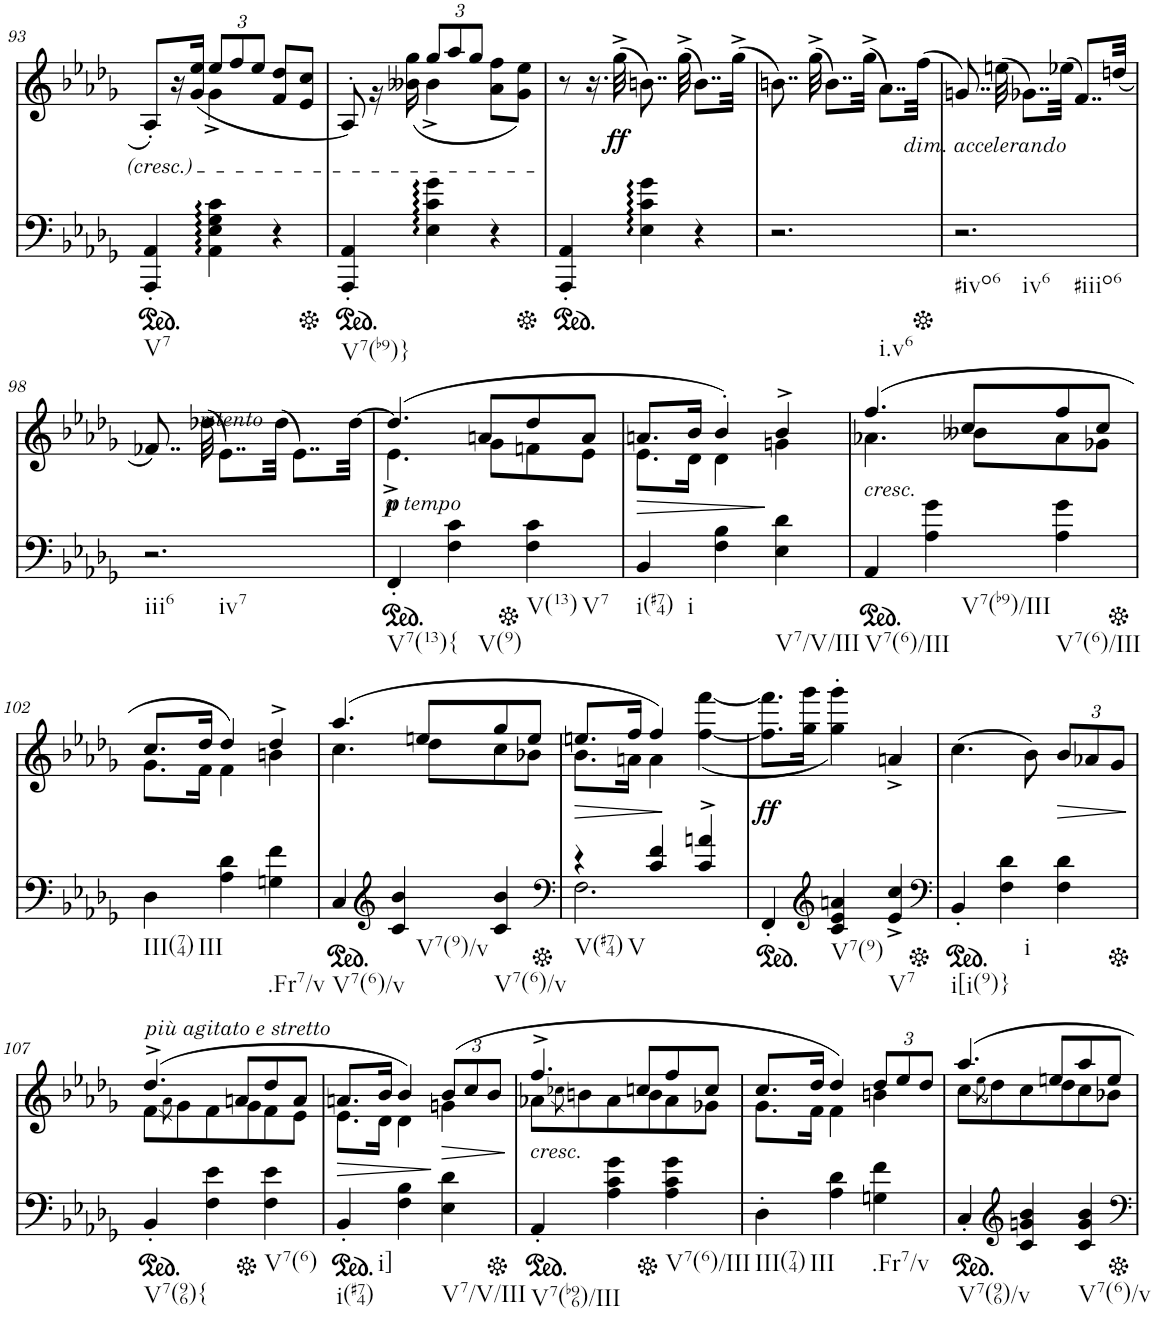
**kern	**kern	**dynam
*part2	*part1	*part1
*staff2	*staff1	*staff1
*I"piano	*I"piano	*
*I'Pno	*I'Pno	*
!!LO:PB:g=z
*clefF4	*clefG2	*
*k[b-e-a-d-g-]	*k[b-e-a-d-g-]	*
*M3/4	*M3/4	*
*ped	*	*
=93	=93	=93
*	*^	*
!LO:TX:b:t=V7	!	!	!
4AAA-/' 4AA-/'	8A-'/L	4ryy	.
.	16r	.	.
.	(16g-/ 16ee-/JJ	.	.
*	*Xbrackettup	*	*
4AA-\ 4E-\ 4G-\ 4c\	12ee-/L	4g-^\	.
.	12ff/	.	.
.	12ee-/J	.	.
4r	8f/ 8dd-/L	4ryy	.
.	8e-/ 8cc/J	.	.
=94	=94	=94	=94
*Xped	*	*	*
*ped	*	*	*
!LO:TX:b:t=V7(b9)}	!	!	!
4AAA-/' 4AA-/'	4ryy	8A-'/)	.
.	.	16r	.
.	.	(16b--X\ 16gg-\	.
4E-\ 4c\ 4g-\	12gg-/L	4b--^\	.
.	12aa-/	.	.
.	12gg-/J	.	.
4r	4ryy	8a-\ 8ff\L	.
.	.	8g-\ 8ee-\J)	.
*	*v	*v	*
=95	=95	=95
*Xped	*	*
*ped	*	*
4AAA-/' 4AA-/'	8r	.
.	16.r	.
!	!	!LO:DY:b
.	(32gg-^\	ff
4E-\ 4c\ 4g-\	8..bn\)	.
.	(32gg-^\	.
4r	8..b\L)	.
.	(32gg-^\Jkk	.
=96	=96	=96
!LO:TX:b:t=i.v6	!	!
2.r	8..bn\)	.
.	(32gg-^\	.
.	8..b\L)	.
.	(32gg-^\Jkk	.
!	!LO:TX:b:i:t=dim.	!
.	8..a-\L)	.
.	(32ff\Jkk	.
=97	=97	=97
*Xped	*	*
!	!LO:TX:b:i:t=accelerando	!
!LO:TX:b:t=#ivo6	!	!
!LO:TX:b:t=iv6	!	!
!LO:TX:b:t=#iiio6	!	!
2.r	8..gn/)	.
.	(32een\	.
.	8..g-X\L)	.
.	(32ee-X\Jkk	.
.	8..f/L)	.
.	(32ddn/Jkk	.
!!LO:LB:g=z
=98	=98	=98
!LO:TX:b:t=iii6	!	!
!LO:TX:b:t=iv7	!	!
2.r	8..f-X/)	.
!	!LO:TX:b:i:t=ritento	!
.	(32dd-X\	.
.	8..e-\L)	.
.	(32dd-\Jkk	.
.	8..e-\L)	.
.	[32dd-\Jkk	.
=99	=99	=99
*ped	*	*
*	*^	*
!	!LO:TX:b:i:t=a tempo	!	!
!LO:TX:b:t=V7(13){	!	!	!
!	!	!	!LO:DY:b
4FF'/	(4.dd-/]	4.e-^\	p
!LO:TX:b:t=V(9)	!	!	!
4F\ 4c\	.	.	.
.	8an/L	8g-\L	.
*Xped	*	*	*
!LO:TX:b:t=V(13)	!	!	!
!LO:TX:b:t=V7	!	!	!
4F\ 4c\	8dd-/	8fn\	.
.	8a/J	8e-\J	.
=100	=100	=100	=100
!LO:TX:b:t=i(#74)	!	!	!
!LO:TX:b:t=i	!	!	!
!	!	!	!LO:HP:b
4BB-/	8.an/L	8.e-\L	>
.	16b-/Jk	16d-\Jk	.
4F\ 4B-\	4b-'/)	4d-\	.
!LO:TX:b:t=V7/V/III	!	!	!
4E-\ 4d-\	4b-^/	4gn\	]
=101	=101	=101	=101
*ped	*	*	*
!	!LO:TX:b:i:t=cresc.	!	!
!LO:TX:b:t=V7(6)/III	!	!	!
4AA-/	(4.ff/	4.a-X\	.
!LO:TX:b:t=V7(b9)/III	!	!	!
4A-\ 4g-\	.	.	.
.	8cc/L	8b--X\L	.
!LO:TX:b:t=V7(6)/III	!	!	!
4A-\ 4g-\	8ff/	8a-\	.
.	8cc/J	8g-X\J	.
!!LO:LB:g=z	!!
=102	=102	=102	=102
*Xped	*	*	*
!LO:TX:b:t=III(74)	!	!	!
!LO:TX:b:t=III	!	!	!
4D-\	8.cc/L	8.g-\L	.
.	16dd-/Jk	16f\Jk	.
4A-\ 4d-\	4dd-/)	4f\	.
!LO:TX:b:t=.Fr7/v	!	!	!
4Gn\ 4f\	4dd-^/	4bn\	.
=103	=103	=103	=103
*ped	*	*	*
!LO:TX:b:t=V7(6)/v	!	!	!
4C/	(4.aa-/	4.cc\	.
*clefG2	*	*	*
!LO:TX:b:t=V7(9)/v	!	!	!
4c/ 4b-/	.	.	.
.	8een/L	8dd-\L	.
!LO:TX:b:t=V7(6)/v	!	!	!
4c/ 4b-/	8gg-/	8cc\	.
.	8ee/J	8b-X\J	.
=104	=104	=104	=104
*clefF4	*	*	*
*Xped	*	*	*
*^	*	*	*
!LO:TX:b:t=V(#74)	!	!	!	!
!LO:TX:b:t=V	!	!	!	!
!	!	!	!	!LO:HP:b
4r	2.F\	8.een/L	8.b-\L	>
.	.	16ff/Jk	16an\Jk	.
4c/ 4f/	.	4ff/)	4a\	.
4c/^ 4an/^	.	4ryy	([4ff\ [4fff\	]
*v	*v	*	*	*
*	*v	*v	*
=105	=105	=105
*ped	*	*
*	*^	*
!	!	!	!LO:DY:b
*	*v	*v	*
4FF'/	8.ff\] 8.fff\]L	ff
.	16gg-\ 16ggg-\Jk	.
*clefG2	*	*
!LO:TX:b:t=V7(9)	!	!
4c/ 4e-/ 4an/	4gg-\' 4ggg-\')	.
!LO:TX:b:t=V7	!	!
4e-/^ 4cc/^	4an^/	.
=106	=106	=106
*clefF4	*	*
*Xped	*	*
*ped	*	*
!LO:TX:b:t=i[i(9)}	!	!
4BB-'/	(4.cc\	.
!LO:TX:b:t=i	!	!
4F\ 4d-\	.	.
.	8b-\)	.
!	!	!LO:HP:b
4F\ 4d-\	12b-/L	>
.	12a-X/	.
.	12g-/J	.
.	.	]
!!LO:LB:g=z
=107	=107	=107
*Xped	*	*
*ped	*	*
*	*^	*
!	!LO:TX:b:i:t=più agitato e stretto	!	!
!LO:TX:b:t=V7(96){	!	!	!
4BB-'/	(4.dd-^/	8f\L	.
.	.	8qa-\	.
.	.	8g-\	.
4F\ 4e-\	.	8f\	.
.	8an/L	8g-\	.
*Xped	*	*	*
!LO:TX:b:t=V7(6)	!	!	!
4F\ 4e-\	8dd-/	8f\	.
.	8a/J	8e-\J	.
=108	=108	=108	=108
*ped	*	*	*
!LO:TX:b:t=i(#74)	!	!	!
!LO:TX:b:t=i]	!	!	!
!	!	!	!LO:HP:b
4BB-'/	8.an/L	8.e-\L	>
.	16b-/Jk	16d-\Jk	.
4F\ 4B-\	4b-/)	4d-\	.
!LO:TX:b:t=V7/V/III	!	!	!
!	!	!	!LO:HP:n=1:b
4E-\ 4d-\	(12b-/L	4gn\	] >
.	12cc/	.	.
.	12b-/J	.	.
*	*v	*v	*
.	.	]
=109	=109	=109
*Xped	*	*
*ped	*	*
*	*^	*
!	!LO:TX:b:i:t=cresc.	!	!
!LO:TX:b:t=V7(b96)/III	!	!	!
4AA-'/	4.ff^/	8a-X\L	.
.	.	8qcc-X\	.
.	.	8bn\	.
4A-\ 4c\ 4g-\	.	8a-\	.
.	8ccn/L	8b\	.
*Xped	*	*	*
!LO:TX:b:t=V7(6)/III	!	!	!
4A-\ 4c\ 4g-\	8ff/	8a-\	.
.	8cc/J	8g-X\J	.
=110	=110	=110	=110
!LO:TX:b:t=III(74)	!	!	!
!LO:TX:b:t=III	!	!	!
4D-'\	8.cc/L	8.g-\L	.
.	16dd-/Jk	16f\Jk	.
4A-\ 4d-\	4dd-/)	4f\	.
!LO:TX:b:t=.Fr7/v	!	!	!
4Gn\ 4f\	12dd-/L	4bn\	.
.	12ee-/	.	.
.	12dd-/J	.	.
=111	=111	=111	=111
*ped	*	*	*
!LO:TX:b:t=V7(96)/v	!	!	!
4C'/	4.aa-/	8cc\L	.
.	.	(8qee-\	.
.	.	8dd-\)	.
*clefG2	*	*	*
4c/ 4gn/ 4b-/	.	8cc\	.
.	8een/L	8dd-\	.
!LO:TX:b:t=V7(6)/v	!	!	!
4c/ 4g/ 4b-/	8aa-/	8cc\	.
.	8ee/J	8b-X\J	.
*Xped	*	*	*
*	*v	*v	*
=	=	=
*-	*-	*-
